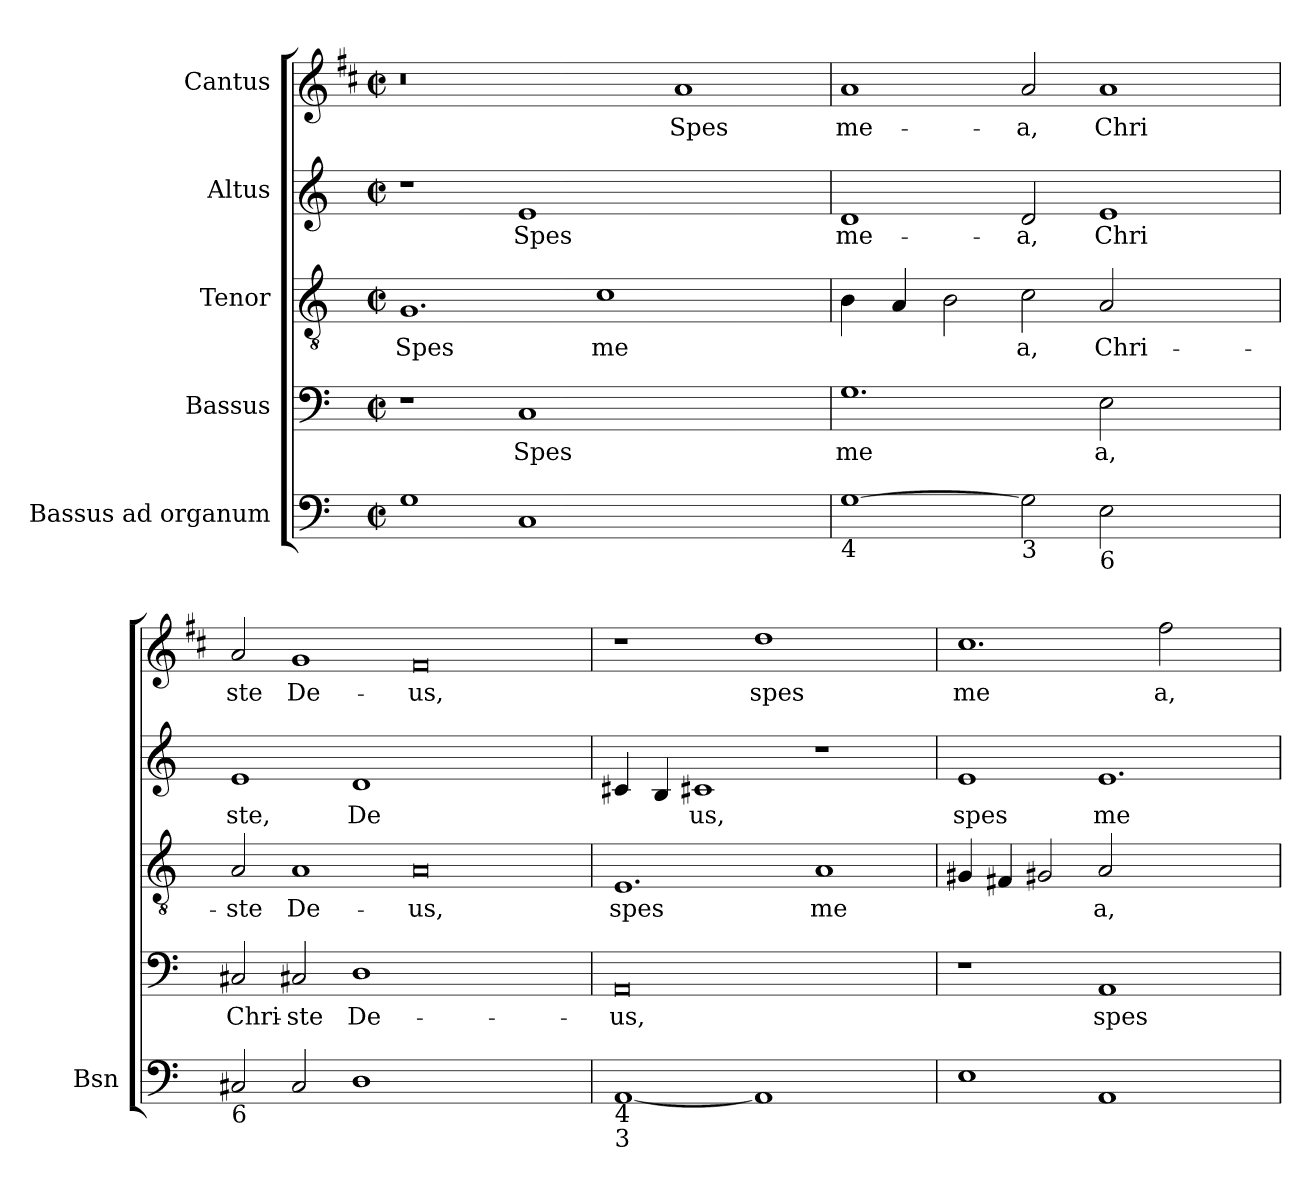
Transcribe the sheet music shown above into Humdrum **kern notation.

**kern	**kern	**text	**kern	**text	**kern	**text	**kern	**text
*part5	*part4	*part4	*part3	*part3	*part2	*part2	*part1	*part1
*staff5	*staff4	*staff4	*staff3	*staff3	*staff2	*staff2	*staff1	*staff1
*I"Bassus ad organum	*I"Bassus	*	*I"Tenor	*	*I"Altus	*	*I"Cantus	*
*I'Bsn	*	*	*	*	*	*	*	*
*clefF4	*clefF4	*	*clefGv2	*	*clefG2	*	*clefG2	*
*	*	*	*	*	*	*	*ITrd1c2	*
*k[]	*k[]	*	*k[]	*	*k[]	*	*k[]	*
*C:	*C:	*	*C:	*	*C:	*	*C:	*
*M4/2	*M4/2	*	*M4/2	*	*M4/2	*	*M4/2	*
*met(c|)	*met(c|)	*	*met(c|)	*	*met(c|)	*	*met(c|)	*
=	=	=	=	=	=	=	=	=
!	!	!	!	!LO:LY:b	!	!	!	!
*	*	*	*	*	*	*	*^	*
1G	1r	.	1.G	Spes	1r	.	0r	0ryy	.
!	!	!LO:LY:b	!	!	!	!LO:LY:b	!	!	!
1C	1C	Spes	.	.	1e	Spes	.	.	.
!	!	!	!	!LO:LY:b	!	!	!	!	!
.	.	.	1c	me	.	.	.	.	.
!	!	!	!	!	!	!	!	!	!LO:LY:b
1ryy	1ryy	.	.	.	1ryy	.	1g	1ryy	Spes
.	.	.	2ryy	.	.	.	.	.	.
=1	=1	=1	=1	=1	=1	=1	=1	=1	=1
!LO:TX:b:t=4	!	!	!	!	!	!	!	!	!
!	!	!LO:LY:b	!	!	!	!LO:LY:b	!	!	!LO:LY:b
[1G	1.G	me	4B	.	1d	me-	1g	1ryy	me-
.	.	.	4A	.	.	.	.	.	.
.	.	.	2B	.	.	.	.	.	.
!LO:TX:b:t=3	!	!	!	!	!	!	!	!	!
!	!	!	!	!LO:LY:b	!	!LO:LY:b	!	!	!LO:LY:b
2G]	.	.	2c	a,	2d	-a,	2g	2ryy	-a,
!LO:TX:b:t=6	!	!	!	!	!	!	!	!	!
!	!	!LO:LY:b	!	!LO:LY:b	!	!LO:LY:b	!	!	!LO:LY:b
2E	2E	a,	2A	Chri-	1e	Chri	1g	4ryy	Chri
.	.	.	.	.	.	.	.	4ryy	.
2ryy	2ryy	.	2ryy	.	.	.	.	2ryy	.
=1	=1	=1	=1	=1	=1	=1	=1	=1	=1
!LO:TX:b:t=6	!	!	!	!	!	!	!	!	!
!	!	!LO:LY:b	!	!LO:LY:b	!	!LO:LY:b	!	!	!LO:LY:b
2C#X	2C#X	Chri-	2A	-ste	1e	ste,	2g	2%7ryy	ste
!	!	!LO:LY:b	!	!LO:LY:b	!	!	!	!	!LO:LY:b
2C#	2C#X	-ste	1A	De-	.	.	1f	.	De-
!	!	!LO:LY:b	!	!	!	!LO:LY:b	!	!	!
1D	1D	De-	.	.	1d	De	.	.	.
!	!	!	!	!LO:LY:b	!	!	!	!	!LO:LY:b
.	.	.	0A	-us,	.	.	0e	.	-us,
1.ryy	1.ryy	.	.	.	1.ryy	.	.	.	.
=3	=3	=3	=3	=3	=3	=3	=3	=3	=3
!LO:TX:b:t=4	!	!	!	!	!	!	!	!	!
!LO:TX:b:t=3	!	!	!	!	!	!	!	!	!
!	!	!LO:LY:b	!	!LO:LY:b	!	!	!	!	!
[1AA	0AA	-us,	1.E	spes	4c#X	.	1r	2ryy	.
.	.	.	.	.	4B	.	.	.	.
!	!	!	!	!	!	!LO:LY:b	!	!	!
.	.	.	.	.	1c#X	us,	.	0ryy	.
!	!	!	!	!	!	!	!	!	!LO:LY:b
1AA]	.	.	.	.	.	.	1cc	.	spes
!	!	!	!	!LO:LY:b	!	!	!	!	!
.	.	.	1A	me	1r	.	.	.	.
2ryy	2ryy	.	.	.	.	.	2ryy	.	.
=4	=4	=4	=4	=4	=4	=4	=4	=4	=4
!	!	!	!	!	!	!LO:LY:b	!	!	!LO:LY:b
1E	1r	.	4G#X	.	1e	spes	1.b	2ryy	me
.	.	.	4F#X	.	.	.	.	.	.
.	.	.	2G#X	.	.	.	.	0ryy	.
!	!	!LO:LY:b	!	!LO:LY:b	!	!LO:LY:b	!	!	!
1AA	1AA	spes	2A	a,	1.e	me	.	.	.
!	!	!	!	!	!	!	!	!	!LO:LY:b
.	.	.	1ryy	.	.	.	2ee	.	a,
2ryy	2ryy	.	.	.	.	.	2ryy	.	.
*	*	*	*	*	*	*	*v	*v	*
=	=	=	=	=	=	=	=	=
*-	*-	*-	*-	*-	*-	*-	*-	*-
